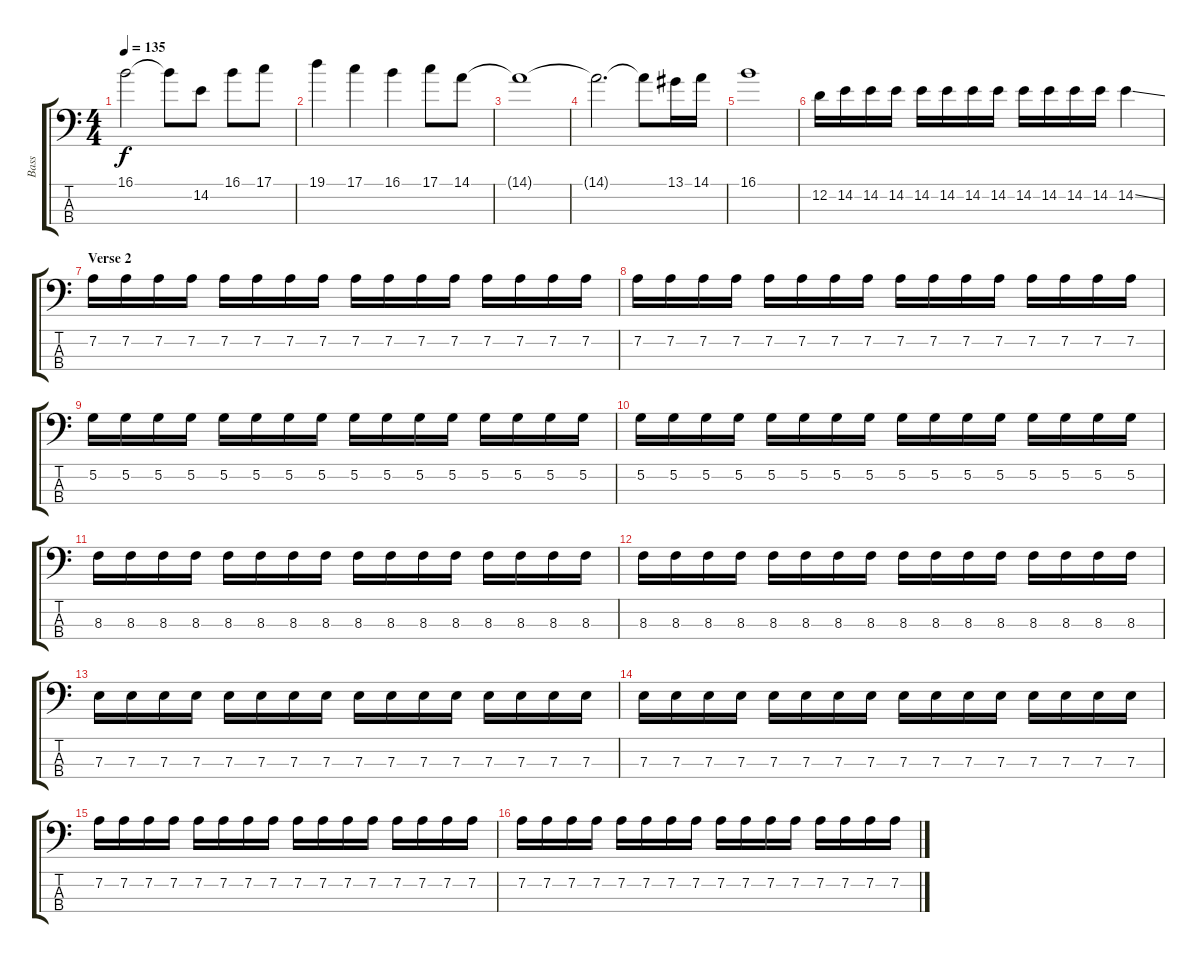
\track ("Bass" "Bass") {instrument electricbassfinger}
\staff {score tabs}
\tuning (G2 D2 A1 E1) {hide}
\ts (4 4)
\tempo 135
\clef f4
\ks c
16.1{t}.2{dy f} 16.1{t}.8 14.2.8 16.1.8 17.1.8 |
19.1.4 17.1.4 16.1.4 17.1.8 14.1.8 |
14.1{t}.1 |
14.1{t}.2{d} 14.1{t}.8 13.1.16 14.1.16 |
16.1.1 |
12.2.16 14.2.16 14.2.16 14.2.16 14.2.16 14.2.16 14.2.16 14.2.16 14.2.16 14.2.16 14.2.16 14.2.16 14.2{ss}.4 |
\section ("" "Verse 2")
7.2.16 7.2.16 7.2.16 7.2.16 7.2.16 7.2.16 7.2.16 7.2.16 7.2.16 7.2.16 7.2.16 7.2.16 7.2.16 7.2.16 7.2.16 7.2.16 |
7.2.16 7.2.16 7.2.16 7.2.16 7.2.16 7.2.16 7.2.16 7.2.16 7.2.16 7.2.16 7.2.16 7.2.16 7.2.16 7.2.16 7.2.16 7.2.16 |
5.2.16 5.2.16 5.2.16 5.2.16 5.2.16 5.2.16 5.2.16 5.2.16 5.2.16 5.2.16 5.2.16 5.2.16 5.2.16 5.2.16 5.2.16 5.2.16 |
5.2.16 5.2.16 5.2.16 5.2.16 5.2.16 5.2.16 5.2.16 5.2.16 5.2.16 5.2.16 5.2.16 5.2.16 5.2.16 5.2.16 5.2.16 5.2.16 |
8.3.16 8.3.16 8.3.16 8.3.16 8.3.16 8.3.16 8.3.16 8.3.16 8.3.16 8.3.16 8.3.16 8.3.16 8.3.16 8.3.16 8.3.16 8.3.16 |
8.3.16 8.3.16 8.3.16 8.3.16 8.3.16 8.3.16 8.3.16 8.3.16 8.3.16 8.3.16 8.3.16 8.3.16 8.3.16 8.3.16 8.3.16 8.3.16 |
7.3.16 7.3.16 7.3.16 7.3.16 7.3.16 7.3.16 7.3.16 7.3.16 7.3.16 7.3.16 7.3.16 7.3.16 7.3.16 7.3.16 7.3.16 7.3.16 |
7.3.16 7.3.16 7.3.16 7.3.16 7.3.16 7.3.16 7.3.16 7.3.16 7.3.16 7.3.16 7.3.16 7.3.16 7.3.16 7.3.16 7.3.16 7.3.16 |
7.2.16 7.2.16 7.2.16 7.2.16 7.2.16 7.2.16 7.2.16 7.2.16 7.2.16 7.2.16 7.2.16 7.2.16 7.2.16 7.2.16 7.2.16 7.2.16 |
7.2.16 7.2.16 7.2.16 7.2.16 7.2.16 7.2.16 7.2.16 7.2.16 7.2.16 7.2.16 7.2.16 7.2.16 7.2.16 7.2.16 7.2.16 7.2.16
